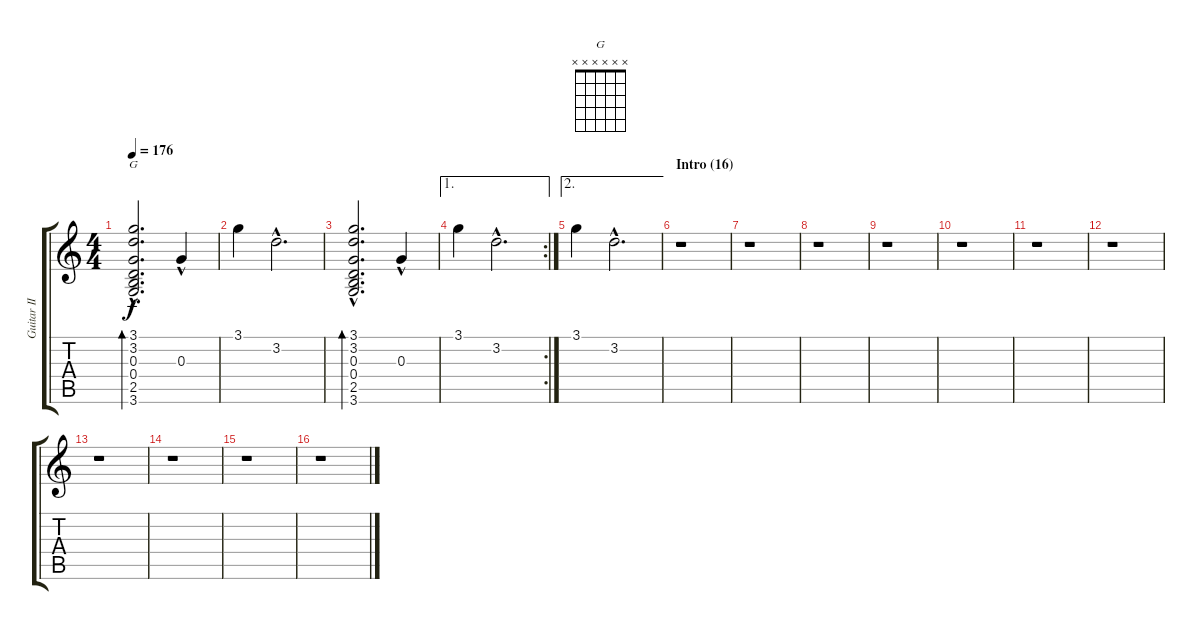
\track ("Guitar II" "Guitar II") {instrument overdrivenguitar}
\staff {score tabs}
\tuning (E4 B3 G3 D3 A2 E2) {hide}
\chord ("G" x x x x x x) {firstfret 0}
\ts (4 4)
\tempo 176
\clef g2
\ks c
(3.1{hac} 3.2{hac} 0.3{hac} 0.4{hac} 2.5{hac} 3.6{hac}).2{d bd 240 ch "G" dy f} 0.3{hac}.4 |
3.1.4 3.2{hac}.2{d} |
(3.1{hac} 3.2{hac} 0.3{hac} 0.4{hac} 2.5{hac} 3.6{hac}).2{d bd 240} 0.3{hac}.4 |
\ae 1
\rc 2
3.1.4 3.2{hac}.2{d} |
\ae 2
3.1.4 3.2{hac}.2{d} |
\section ("" "Intro (16)")
r.1{instrument overdrivenguitar} |
r.1 |
r.1 |
r.1 |
r.1 |
r.1 |
r.1 |
r.1 |
r.1 |
r.1 |
r.1
